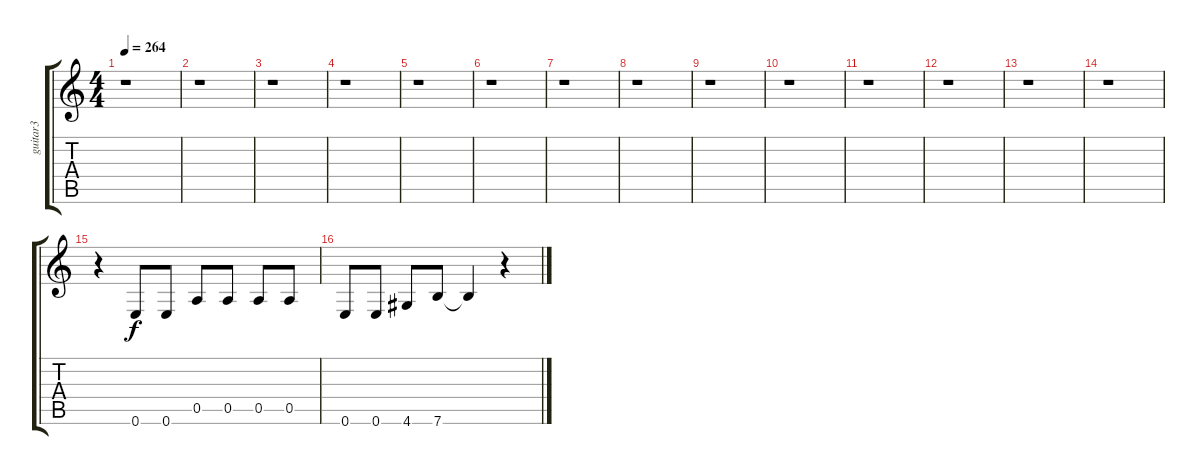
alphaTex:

\track ("guitar3" "guitar3") {instrument distortionguitar}
\staff {score tabs}
\tuning (E4 B3 G3 D3 A2 E2) {hide}
\ts (4 4)
\tempo 264
\clef g2
\ks c
r.1{dy f} |
r.1 |
r.1 |
r.1 |
r.1 |
r.1 |
r.1 |
r.1 |
r.1 |
r.1 |
r.1 |
r.1 |
r.1 |
r.1 |
r.4 0.6.8 0.6.8 0.5.8 0.5.8 0.5.8 0.5.8 |
0.6.8 0.6.8 4.6.8 7.6.8 7.6{t}.4 r.4
